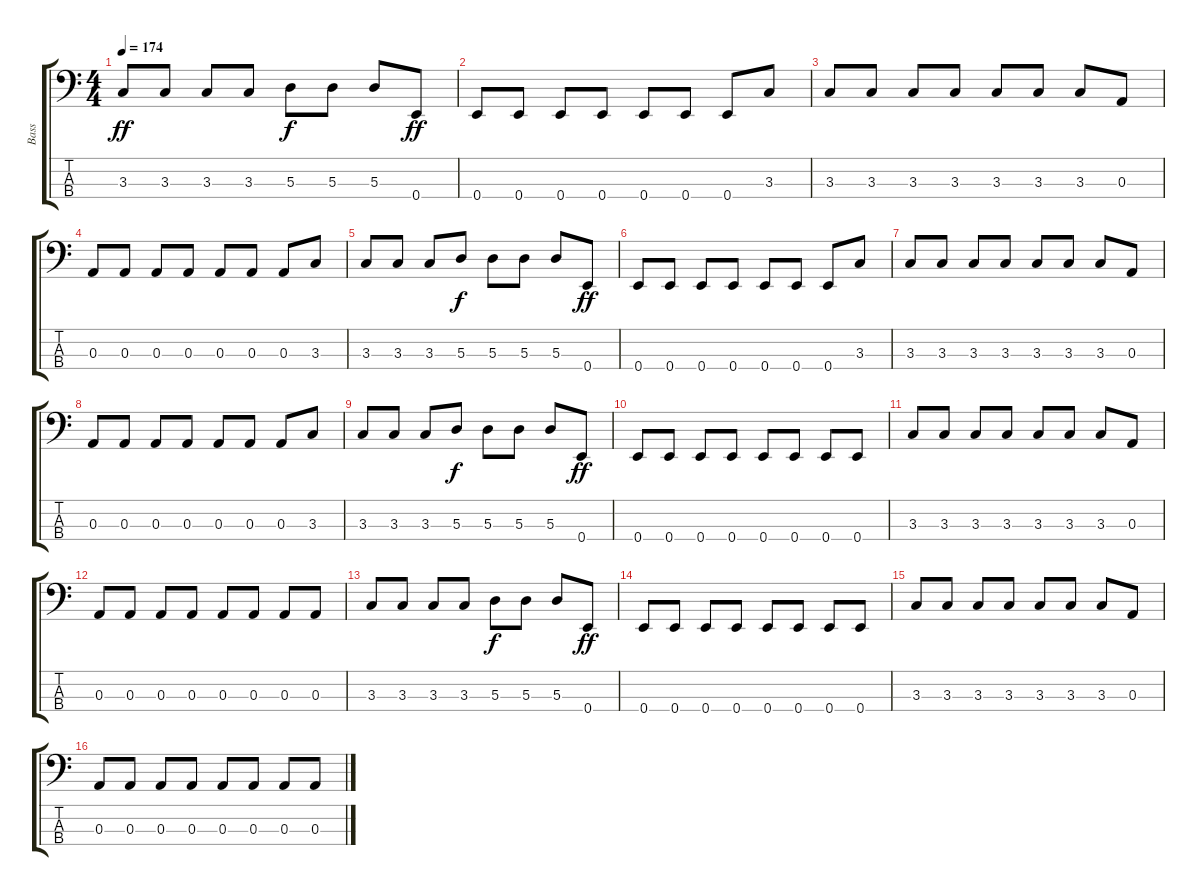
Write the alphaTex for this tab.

\track ("Bass " "Bass ") {instrument electricbassfinger}
\staff {score tabs}
\tuning (G2 D2 A1 E1) {hide}
\ts (4 4)
\tempo 174
\clef f4
\ks c
3.3.8{dy ff} 3.3.8 3.3.8 3.3.8 5.3.8{dy f} 5.3.8 5.3.8 0.4.8{dy ff} |
0.4.8 0.4.8 0.4.8 0.4.8 0.4.8 0.4.8 0.4.8 3.3.8 |
3.3.8 3.3.8 3.3.8 3.3.8 3.3.8 3.3.8 3.3.8 0.3.8 |
0.3.8 0.3.8 0.3.8 0.3.8 0.3.8 0.3.8 0.3.8 3.3.8 |
3.3.8 3.3.8 3.3.8 5.3.8{dy f} 5.3.8 5.3.8 5.3.8 0.4.8{dy ff} |
0.4.8 0.4.8 0.4.8 0.4.8 0.4.8 0.4.8 0.4.8 3.3.8 |
3.3.8 3.3.8 3.3.8 3.3.8 3.3.8 3.3.8 3.3.8 0.3.8 |
0.3.8 0.3.8 0.3.8 0.3.8 0.3.8 0.3.8 0.3.8 3.3.8 |
3.3.8 3.3.8 3.3.8 5.3.8{dy f} 5.3.8 5.3.8 5.3.8 0.4.8{dy ff} |
0.4.8 0.4.8 0.4.8 0.4.8 0.4.8 0.4.8 0.4.8 0.4.8 |
3.3.8 3.3.8 3.3.8 3.3.8 3.3.8 3.3.8 3.3.8 0.3.8 |
0.3.8 0.3.8 0.3.8 0.3.8 0.3.8 0.3.8 0.3.8 0.3.8 |
3.3.8 3.3.8 3.3.8 3.3.8 5.3.8{dy f} 5.3.8 5.3.8 0.4.8{dy ff} |
0.4.8 0.4.8 0.4.8 0.4.8 0.4.8 0.4.8 0.4.8 0.4.8 |
3.3.8 3.3.8 3.3.8 3.3.8 3.3.8 3.3.8 3.3.8 0.3.8 |
0.3.8 0.3.8 0.3.8 0.3.8 0.3.8 0.3.8 0.3.8 0.3.8
